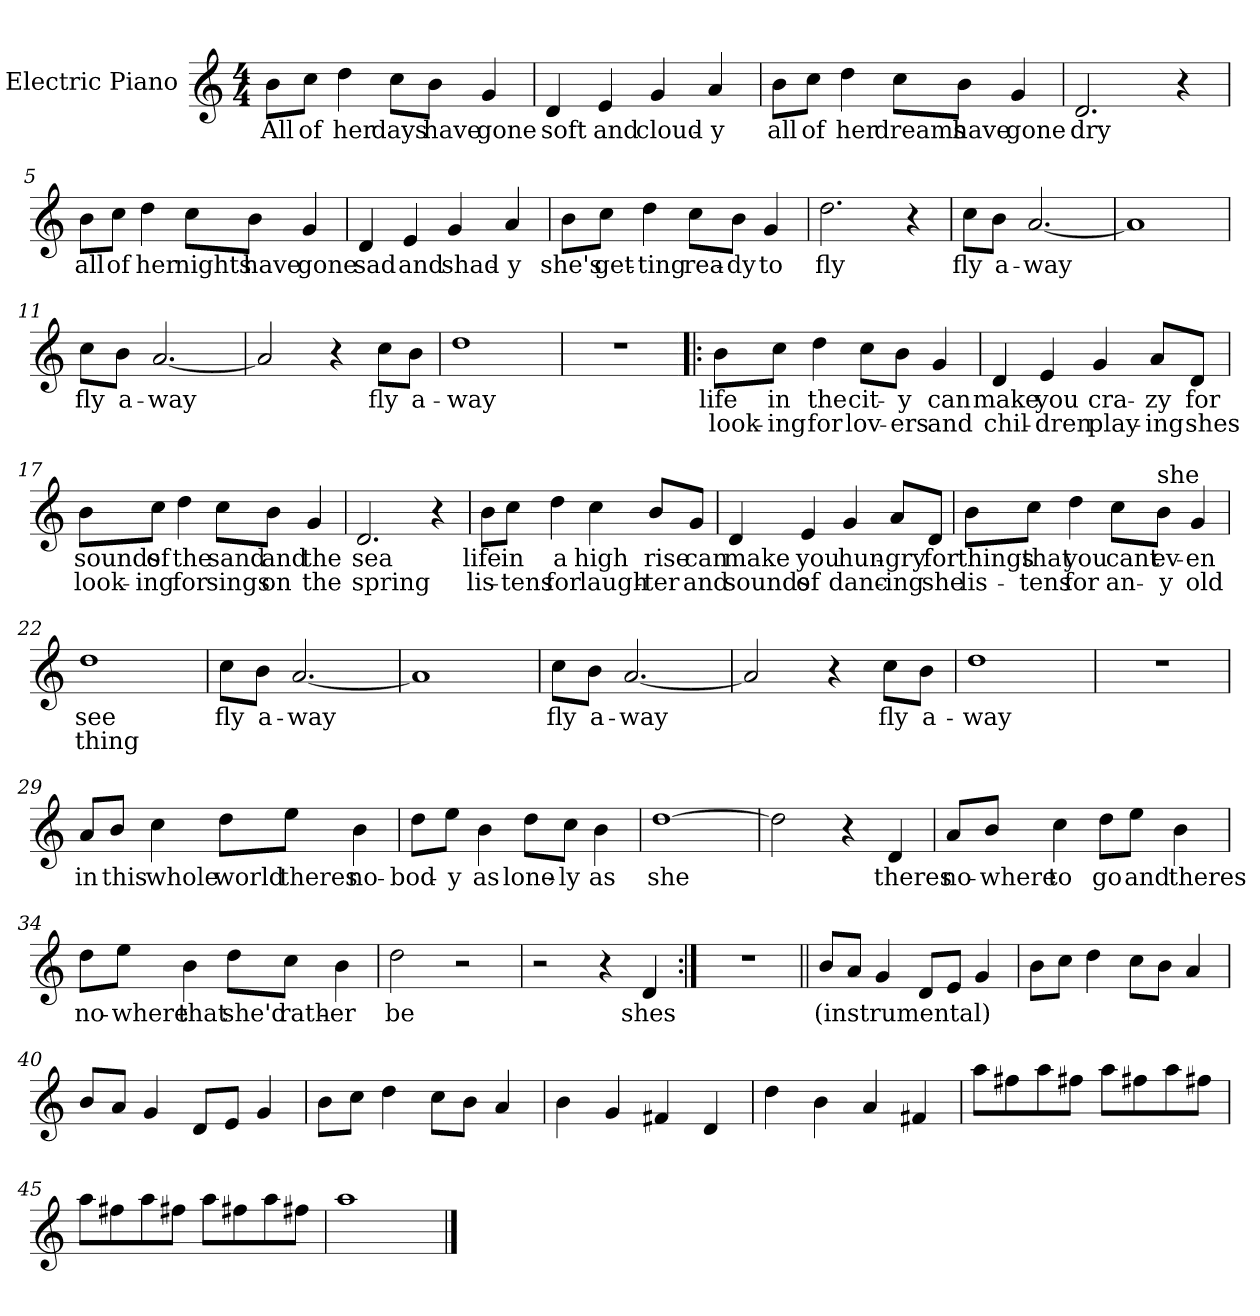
**kern	**text	**text
*part1	*part1	*part1
*staff1	*staff1	*staff1
*I"Electric Piano	*	*
*I'E.Pno	*	*
*clefG2	*	*
*k[]	*	*
*C:	*	*
*M4/4	*	*
=1	=1	=1
8b\L	All	.
8cc\J	of	.
4dd\	her	.
8cc\L	days	.
8b\J	have	.
4g/	gone	.
=2	=2	=2
4d/	soft	.
4e/	and	.
4g/	cloud-	.
4a/	-y	.
!!LO:LB:g=z
=3	=3	=3
8b\L	all	.
8cc\J	of	.
4dd\	her	.
8cc\L	dreams	.
8b\J	have	.
4g/	gone	.
=4	=4	=4
2.d/	dry	.
4r	.	.
=5	=5	=5
8b\L	all	.
8cc\J	of	.
4dd\	her	.
8cc\L	nights	.
8b\J	have	.
4g/	gone	.
!!LO:LB:g=z
=6	=6	=6
4d/	sad	.
4e/	and	.
4g/	shad-	.
4a/	-y	.
=7	=7	=7
8b\L	she's	.
8cc\J	get-	.
4dd\	-ting	.
8cc\L	rea-	.
8b\J	-dy	.
4g/	to	.
=8	=8	=8
2.dd\	fly	.
4r	.	.
=9	=9	=9
8cc\L	fly	.
8b\J	a-	.
[2.a/	-way	.
=10	=10	=10
1a]	.	.
=11	=11	=11
8cc\L	fly	.
8b\J	a-	.
[2.a/	-way	.
!!LO:LB:g=z
=12	=12	=12
2a/]	.	.
4r	.	.
8cc\L	fly	.
8b\J	a-	.
=13	=13	=13
1dd	-way	.
=14	=14	=14
1r	.	.
=15!|:	=15!|:	=15!|:
8b\L	life	look-
8cc\J	in	-ing
4dd\	the	for
8cc\L	cit-	lov-
8b\J	y	-ers
4g/	can	and
=16	=16	=16
4d/	make	chil-
4e/	you	-dren
4g/	cra-	play-
8a/L	-zy	-ing
8d/J	for	shes
!!LO:LB:g=z
=17	=17	=17
8b\L	sounds	look-
8cc\J	of	-ing
4dd\	the	for
8cc\L	sand	sings
8b\J	and	on
4g/	the	the
=18	=18	=18
2.d/	sea	spring
4r	.	.
=19	=19	=19
8b\L	life	lis-
8cc\J	in	-tens
4dd\	a	for
4cc\	high	laugh-
8b/L	rise	-ter
8g/J	can	and
!!LO:LB:g=z
=20	=20	=20
4d/	make	sounds
4e/	you	of
4g/	hun-	danc-
8a/L	-gry	-ing
8d/J	for	she
=21	=21	=21
8b\L	things	lis-
8cc\J	that	-tens
4dd\	you	for
8cc\L	cant	an-
!LO:TX:a:t=she	!	!
8b\J	ev-	-y
4g/	-en	old
=22	=22	=22
1dd	see	thing
=23	=23	=23
8cc\L	fly	.
8b\J	a-	.
[2.a/	-way	.
=24	=24	=24
1a]	.	.
!!LO:LB:g=z
=25	=25	=25
8cc\L	fly	.
8b\J	a-	.
[2.a/	-way	.
=26	=26	=26
2a/]	.	.
4r	.	.
8cc\L	fly	.
8b\J	a-	.
=27	=27	=27
1dd	-way	.
=28	=28	=28
1r	.	.
=29	=29	=29
8a/L	in	.
8b/J	this	.
4cc\	whole	.
8dd\L	world	.
8ee\J	theres	.
4b\	no-	.
!!LO:LB:g=z
=30	=30	=30
8dd\L	-bod-	.
8ee\J	-y	.
4b\	as	.
8dd\L	lone-	.
8cc\J	-ly	.
4b\	as	.
=31	=31	=31
[1dd	she	.
=32	=32	=32
2dd\]	.	.
4r	.	.
4d/	theres	.
=33	=33	=33
8a/L	no-	.
8b/J	-where	.
4cc\	to	.
8dd\L	go	.
8ee\J	and	.
4b\	theres	.
!!LO:PB:g=z
=34	=34	=34
8dd\L	no-	.
8ee\J	-where	.
4b\	that	.
8dd\L	she'd	.
8cc\J	rath-	.
4b\	-er	.
=35	=35	=35
2dd\	be	.
2r	.	.
=36	=36	=36
2r	.	.
4r	.	.
4d/	shes	.
=37:|!	=37:|!	=37:|!
1r	.	.
=38||	=38||	=38||
8b/L	(instrumental)	.
8a/J	.	.
4g/	.	.
8d/L	.	.
8e/J	.	.
4g/	.	.
!!LO:LB:g=z
=39	=39	=39
8b\L	.	.
8cc\J	.	.
4dd\	.	.
8cc\L	.	.
8b\J	.	.
4a/	.	.
=40	=40	=40
8b/L	.	.
8a/J	.	.
4g/	.	.
8d/L	.	.
8e/J	.	.
4g/	.	.
=41	=41	=41
8b\L	.	.
8cc\J	.	.
4dd\	.	.
8cc\L	.	.
8b\J	.	.
4a/	.	.
=42	=42	=42
4b\	.	.
4g/	.	.
4f#X/	.	.
4d/	.	.
=43	=43	=43
4dd\	.	.
4b\	.	.
4a/	.	.
4f#X/	.	.
!!LO:LB:g=z
=44	=44	=44
8aa\L	.	.
8ff#X\	.	.
8aa\	.	.
8ff#X\J	.	.
8aa\L	.	.
8ff#X\	.	.
8aa\	.	.
8ff#X\J	.	.
=45	=45	=45
8aa\L	.	.
8ff#X\	.	.
8aa\	.	.
8ff#X\J	.	.
8aa\L	.	.
8ff#X\	.	.
8aa\	.	.
8ff#X\J	.	.
=46	=46	=46
1aa	.	.
==	==	==
*-	*-	*-
